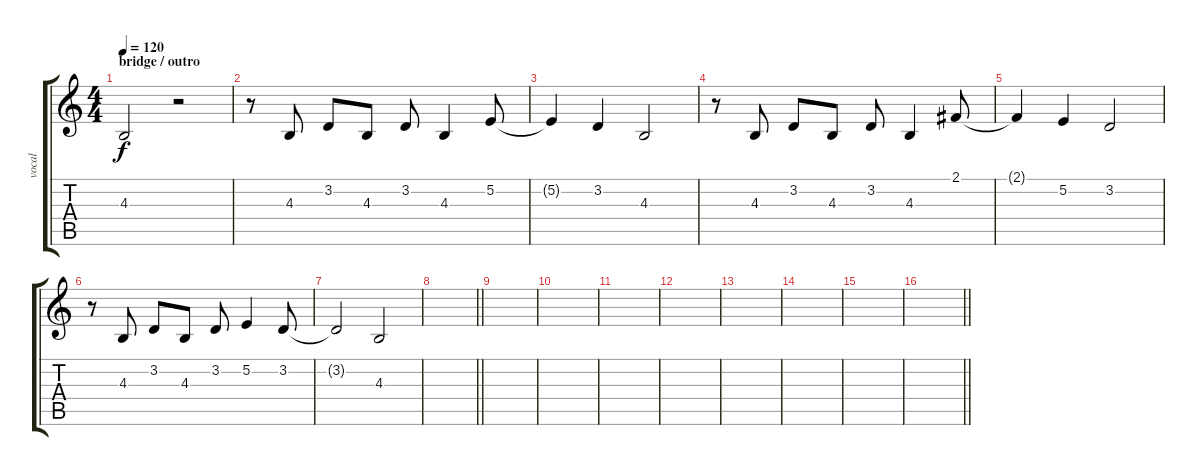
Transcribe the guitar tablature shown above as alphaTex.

\track ("vocal" "vocal") {instrument tenorsax}
\staff {score tabs}
\tuning (E4 B3 G3 D3 A2 E2) {hide}
\ts (4 4)
\section ("" "bridge / outro ")
\tempo 120
\clef g2
\ks c
4.3.2{dy f} r.2 |
r.8 4.3.8 3.2.8 4.3.8 3.2.8 4.3.4 5.2.8 |
5.2{t}.4 3.2.4 4.3.2 |
r.8 4.3.8 3.2.8 4.3.8 3.2.8 4.3.4 2.1.8 |
2.1{t}.4 5.2.4 3.2.2 |
r.8 4.3.8 3.2.8 4.3.8 3.2.8 5.2.4 3.2.8 |
3.2{t}.2 4.3.2 |
\barLineRight lightlight
|
|
|
|
|
|
|
|
\barLineRight lightlight
